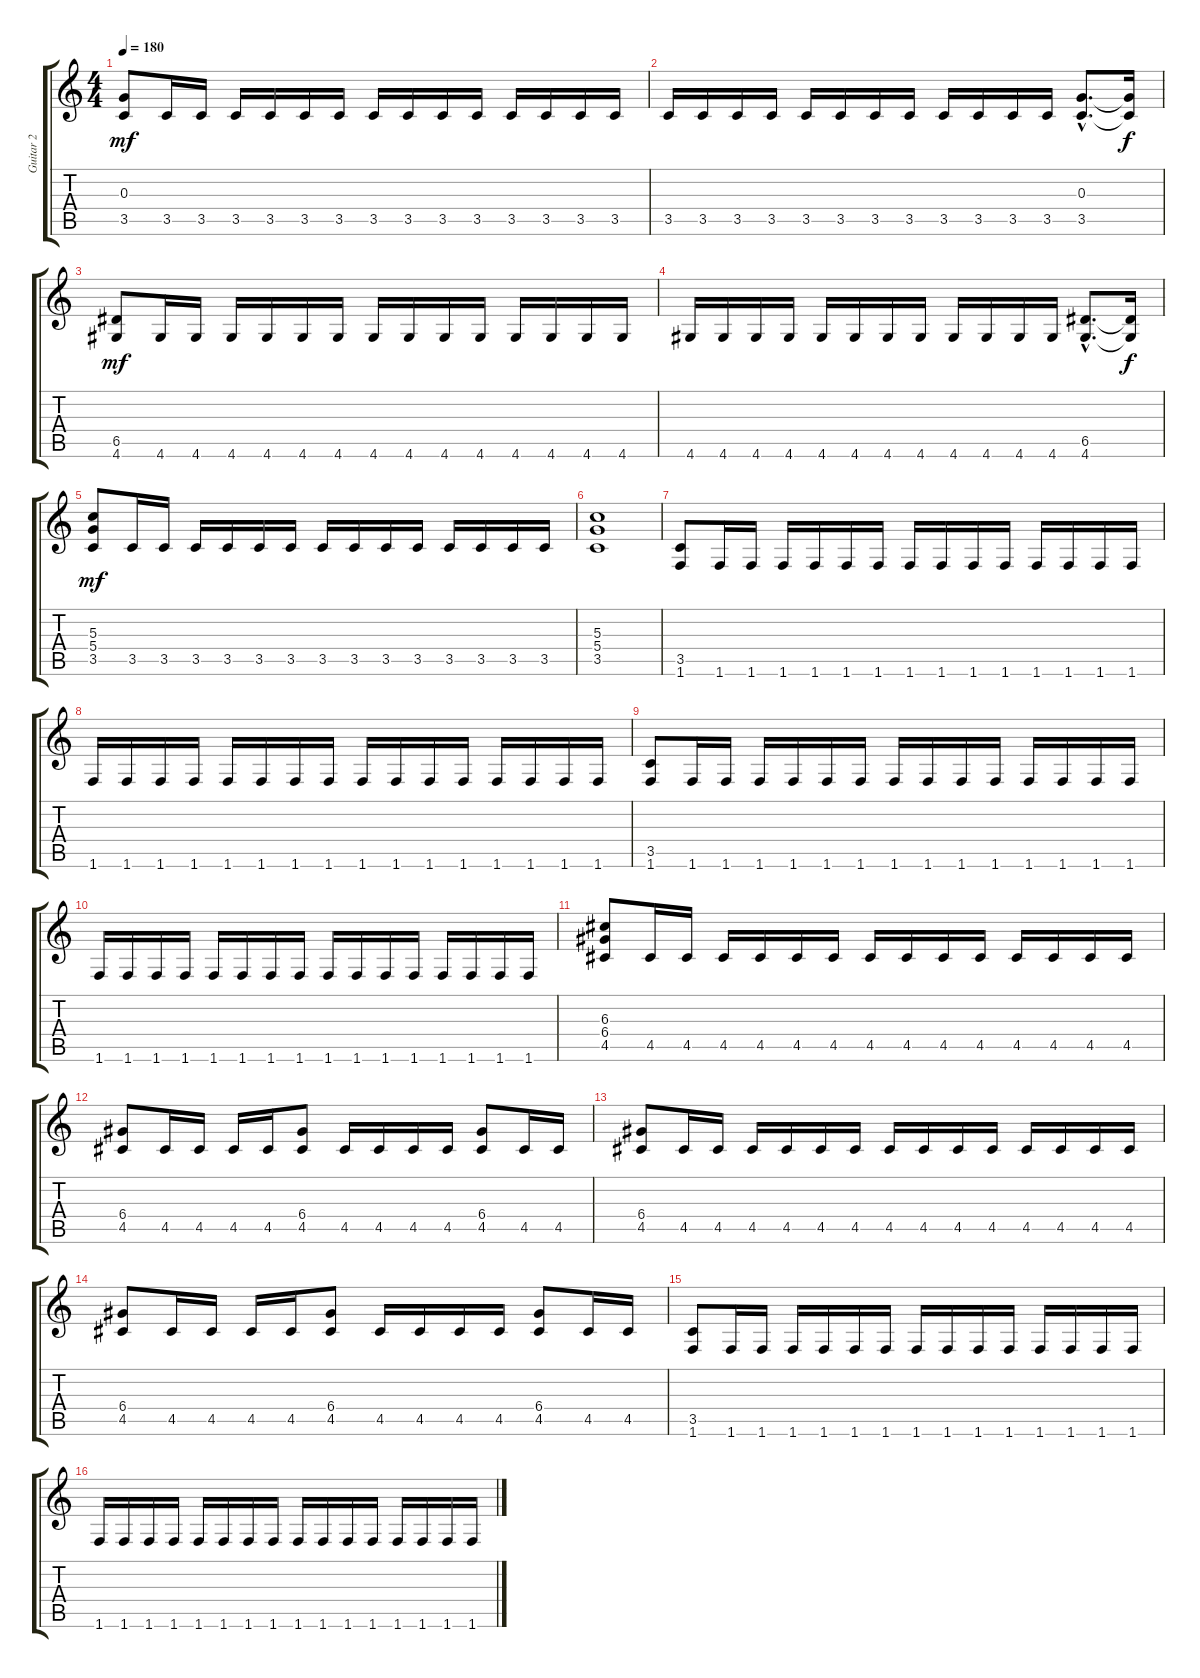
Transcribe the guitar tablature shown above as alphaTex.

\track ("Guitar 2" "Guitar 2") {instrument distortionguitar}
\staff {score tabs}
\tuning (E4 B3 G3 D3 A2 E2) {hide}
\ts (4 4)
\tempo 180
\clef g2
\ks c
(0.3 3.5).8{dy mf} 3.5.16 3.5.16 3.5.16 3.5.16 3.5.16 3.5.16 3.5.16 3.5.16 3.5.16 3.5.16 3.5.16 3.5.16 3.5.16 3.5.16 |
3.5.16 3.5.16 3.5.16 3.5.16 3.5.16 3.5.16 3.5.16 3.5.16 3.5.16 3.5.16 3.5.16 3.5.16 (0.3{hac} 3.5{hac}).8{d} (0.3{t} 3.5{t}).16{dy f} |
(6.5 4.6).8{dy mf} 4.6.16 4.6.16 4.6.16 4.6.16 4.6.16 4.6.16 4.6.16 4.6.16 4.6.16 4.6.16 4.6.16 4.6.16 4.6.16 4.6.16 |
4.6.16 4.6.16 4.6.16 4.6.16 4.6.16 4.6.16 4.6.16 4.6.16 4.6.16 4.6.16 4.6.16 4.6.16 (6.5{hac} 4.6{hac}).8{d} (6.5{t} 4.6{t}).16{dy f} |
(5.3 5.4 3.5).8{dy mf} 3.5.16 3.5.16 3.5.16 3.5.16 3.5.16 3.5.16 3.5.16 3.5.16 3.5.16 3.5.16 3.5.16 3.5.16 3.5.16 3.5.16 |
(5.3 5.4 3.5).1 |
(3.5 1.6).8 1.6.16 1.6.16 1.6.16 1.6.16 1.6.16 1.6.16 1.6.16 1.6.16 1.6.16 1.6.16 1.6.16 1.6.16 1.6.16 1.6.16 |
1.6.16 1.6.16 1.6.16 1.6.16 1.6.16 1.6.16 1.6.16 1.6.16 1.6.16 1.6.16 1.6.16 1.6.16 1.6.16 1.6.16 1.6.16 1.6.16 |
(3.5 1.6).8 1.6.16 1.6.16 1.6.16 1.6.16 1.6.16 1.6.16 1.6.16 1.6.16 1.6.16 1.6.16 1.6.16 1.6.16 1.6.16 1.6.16 |
1.6.16 1.6.16 1.6.16 1.6.16 1.6.16 1.6.16 1.6.16 1.6.16 1.6.16 1.6.16 1.6.16 1.6.16 1.6.16 1.6.16 1.6.16 1.6.16 |
(6.3 6.4 4.5).8 4.5.16 4.5.16 4.5.16 4.5.16 4.5.16 4.5.16 4.5.16 4.5.16 4.5.16 4.5.16 4.5.16 4.5.16 4.5.16 4.5.16 |
(6.4 4.5).8 4.5.16 4.5.16 4.5.16 4.5.16 (6.4 4.5).8 4.5.16 4.5.16 4.5.16 4.5.16 (6.4 4.5).8 4.5.16 4.5.16 |
(6.4 4.5).8 4.5.16 4.5.16 4.5.16 4.5.16 4.5.16 4.5.16 4.5.16 4.5.16 4.5.16 4.5.16 4.5.16 4.5.16 4.5.16 4.5.16 |
(6.4 4.5).8 4.5.16 4.5.16 4.5.16 4.5.16 (6.4 4.5).8 4.5.16 4.5.16 4.5.16 4.5.16 (6.4 4.5).8 4.5.16 4.5.16 |
(3.5 1.6).8 1.6.16 1.6.16 1.6.16 1.6.16 1.6.16 1.6.16 1.6.16 1.6.16 1.6.16 1.6.16 1.6.16 1.6.16 1.6.16 1.6.16 |
1.6.16 1.6.16 1.6.16 1.6.16 1.6.16 1.6.16 1.6.16 1.6.16 1.6.16 1.6.16 1.6.16 1.6.16 1.6.16 1.6.16 1.6.16 1.6.16
